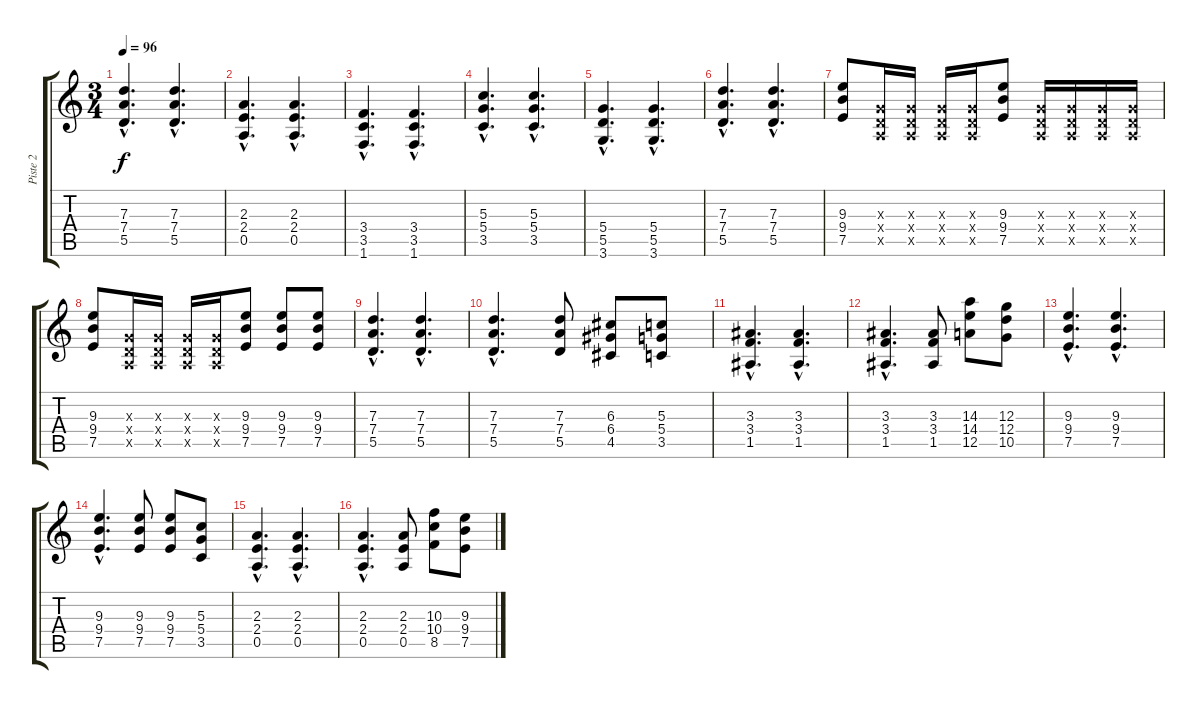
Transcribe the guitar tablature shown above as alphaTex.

\track ("Piste 2" "Piste 2") {instrument acousticguitarsteel}
\staff {score tabs}
\tuning (E4 B3 G3 D3 A2 E2) {hide}
\ts (3 4)
\tempo 96
\clef g2
\ks c
(7.3{hac} 7.4{hac} 5.5{hac}).4{d dy f} (7.3{hac} 7.4{hac} 5.5{hac}).4{d} |
(2.3{hac} 2.4{hac} 0.5{hac}).4{d} (2.3{hac} 2.4{hac} 0.5{hac}).4{d} |
(3.4{hac} 3.5{hac} 1.6{hac}).4{d} (3.4{hac} 3.5{hac} 1.6{hac}).4{d} |
(5.3{hac} 5.4{hac} 3.5{hac}).4{d} (5.3{hac} 5.4{hac} 3.5{hac}).4{d} |
(5.4{hac} 5.5{hac} 3.6{hac}).4{d} (5.4{hac} 5.5{hac} 3.6{hac}).4{d} |
(7.3{hac} 7.4{hac} 5.5{hac}).4{d} (7.3{hac} 7.4{hac} 5.5{hac}).4{d} |
(9.3 9.4 7.5).8 (0.3{x} 0.4{x} 0.5{x}).16 (0.3{x} 0.4{x} 0.5{x}).16 (0.3{x} 0.4{x} 0.5{x}).16 (0.3{x} 0.4{x} 0.5{x}).16 (9.3 9.4 7.5).8 (0.3{x} 0.4{x} 0.5{x}).16 (0.3{x} 0.4{x} 0.5{x}).16 (0.3{x} 0.4{x} 0.5{x}).16 (0.3{x} 0.4{x} 0.5{x}).16 |
(9.3 9.4 7.5).8 (0.3{x} 0.4{x} 0.5{x}).16 (0.3{x} 0.4{x} 0.5{x}).16 (0.3{x} 0.4{x} 0.5{x}).16 (0.3{x} 0.4{x} 0.5{x}).16 (9.3 9.4 7.5).8 (9.3 9.4 7.5).8 (9.3 9.4 7.5).8 |
(7.3{hac} 7.4{hac} 5.5{hac}).4{d} (7.3{hac} 7.4{hac} 5.5{hac}).4{d} |
(7.3{hac} 7.4{hac} 5.5{hac}).4{d} (7.3 7.4 5.5).8 (6.3 6.4 4.5).8 (5.3 5.4 3.5).8 |
(3.3{hac} 3.4{hac} 1.5{hac}).4{d} (3.3{hac} 3.4{hac} 1.5{hac}).4{d} |
(3.3{hac} 3.4{hac} 1.5{hac}).4{d} (3.3 3.4 1.5).8 (14.3 14.4 12.5).8 (12.3 12.4 10.5).8 |
(9.3{hac} 9.4{hac} 7.5{hac}).4{d} (9.3{hac} 9.4{hac} 7.5{hac}).4{d} |
(9.3{hac} 9.4{hac} 7.5{hac}).4{d} (9.3 9.4 7.5).8 (9.3 9.4 7.5).8 (5.3 5.4 3.5).8 |
(2.3{hac} 2.4{hac} 0.5{hac}).4{d} (2.3{hac} 2.4{hac} 0.5{hac}).4{d} |
(2.3{hac} 2.4{hac} 0.5{hac}).4{d} (2.3 2.4 0.5).8 (10.3 10.4 8.5).8 (9.3 9.4 7.5).8
